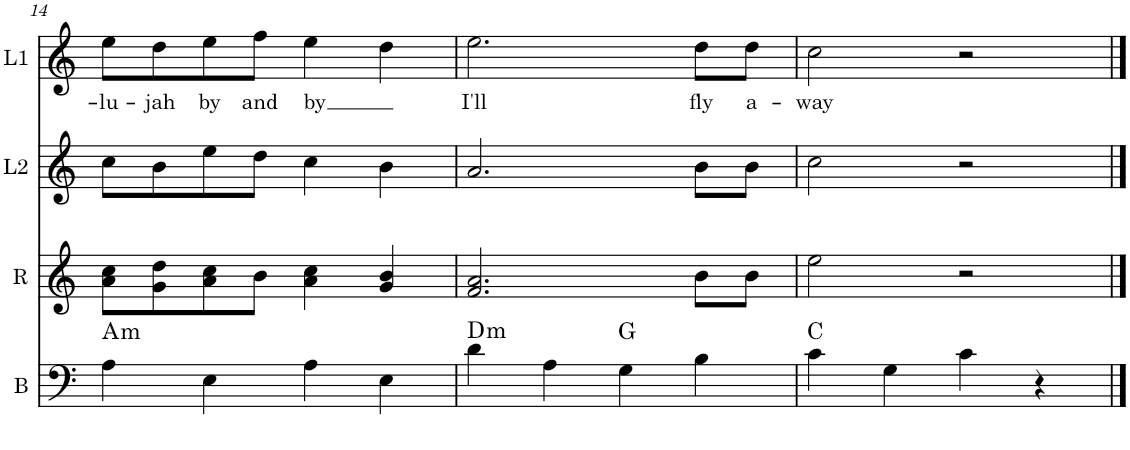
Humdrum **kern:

**kern	**harte	**kern	**kern	**kern	**text
*part4	*part4	*part3	*part2	*part1	*part1
*staff4	*	*staff3	*staff2	*staff1	*staff1
*I"Bass	*	*I"Riff	*I"Lead 2	*I"Lead 1	*
*I'B	*	*I'R	*I'L2	*I'L1	*
!!LO:PB:g=z
*clefF4	*	*clefG2	*clefG2	*clefG2	*
*Trd7c12	*	*Trd5c9	*Trd1c2	*Trd1c2	*
*k[]	*	*k[]	*k[]	*k[]	*
*M4/4	*	*M4/4	*M4/4	*M4/4	*
=14	=14	=14	=14	=14	=14
!	!LO:H:kt=m	!	!	!	!LO:LY:b
4A\	A:min	8a\ 8cc\L	8cc\L	8ee\L	-lu-
!	!	!	!	!	!LO:LY:b
.	.	8g\ 8dd\	8b\	8dd\	-jah
!	!	!	!	!	!LO:LY:b
4E\	.	8a\ 8cc\	8ee\	8ee\	by
!	!	!	!	!	!LO:LY:b
.	.	8b\J	8dd\J	8ff\J	and
!	!	!	!	!	!LO:LY:b
4A\	.	4a\ 4cc\	4cc\	4ee\	by
4E\	.	4g/ 4b/	4b\	4dd\	.
=15	=15	=15	=15	=15	=15
!	!LO:H:kt=m	!	!	!	!LO:LY:b
4d\	D:min	2.f/ 2.a/	2.a/	2.ee\	I'll
4A\	.	.	.	.	.
4G\	G:maj	.	.	.	.
!	!	!	!	!	!LO:LY:b
4B\	.	8b\L	8b\L	8dd\L	fly
!	!	!	!	!	!LO:LY:b
.	.	8b\J	8b\J	8dd\J	a-
=16	=16	=16	=16	=16	=16
!	!	!	!	!	!LO:LY:b
4c\	C:maj	2ee\	2cc\	2cc\	-way
4G\	.	.	.	.	.
4c\	.	2r	2r	2r	.
4r	.	.	.	.	.
==	==	==	==	==	==
*-	*-	*-	*-	*-	*-
